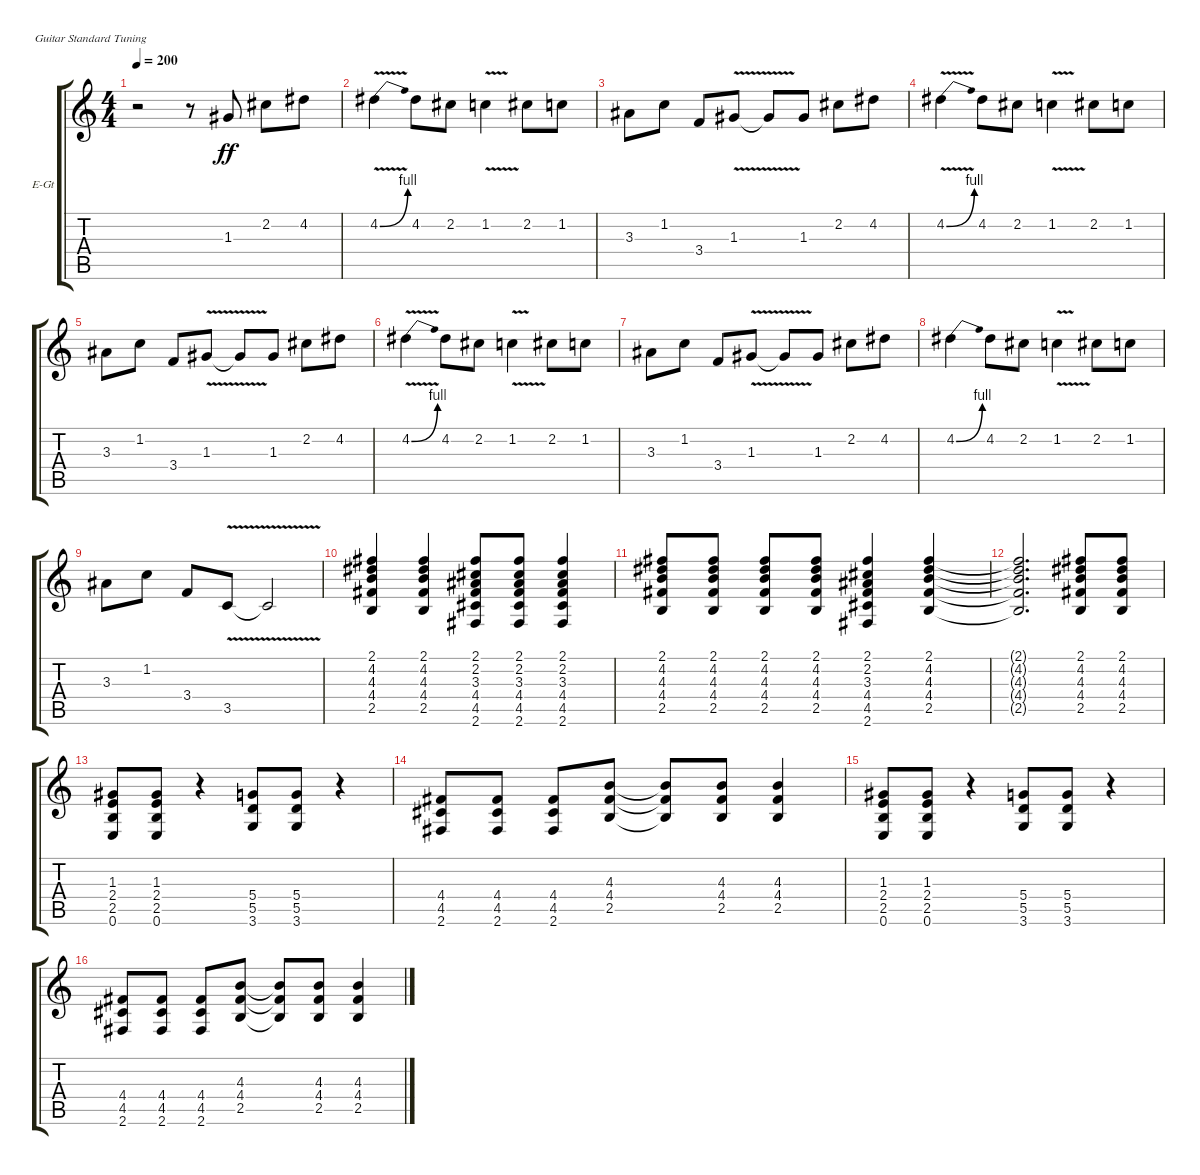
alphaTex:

\defaultSystemsLayout 4
\bracketExtendMode groupsimilarinstruments
\firstSystemTrackNameOrientation horizontal
\otherSystemsTrackNameOrientation horizontal
\track ("Electric Guitar (Drive)" "E-Gt") {instrument overdrivenguitar}
\staff {score tabs}
\tuning (E4 B3 G3 D3 A2 E2)
\ts (4 4)
\tempo 200
\clef g2
\ks c
r.2{dy ff instrument overdrivenguitar} r.8 1.3.8 2.2.8 4.2.8 |
4.2{be (bend 0 0 15 4) v}.4 4.2.8 2.2.8 1.2{v}.4 2.2.8 1.2.8 |
3.3.8 1.2.8 3.4.8 1.3{v}.8 1.3{v t}.8 1.3.8 2.2.8 4.2.8 |
4.2{be (bend 0 0 15 4) v}.4 4.2.8 2.2.8 1.2{v}.4 2.2.8 1.2.8 |
3.3.8 1.2.8 3.4.8 1.3{v}.8 1.3{v t}.8 1.3.8 2.2.8 4.2.8 |
4.2{be (bend 0 0 15 4) v}.4 4.2.8 2.2.8 1.2{v}.4 2.2.8 1.2.8 |
3.3.8 1.2.8 3.4.8 1.3{v}.8 1.3{v t}.8 1.3.8 2.2.8 4.2.8 |
4.2{be (bend 0 0 15 4)}.4 4.2.8 2.2.8 1.2{v}.4 2.2.8 1.2.8 |
3.3.8 1.2.8 3.4.8 3.5{v}.8 3.5{v t}.2 |
(2.5 4.4 4.3 4.2 2.1).4 (2.5 2.1 4.2 4.3 4.4).4 (2.6 4.5 4.4 3.3 2.2 2.1).8 (2.6 4.5 4.4 3.3 2.2 2.1).8 (2.6 4.5 4.4 3.3 2.2 2.1).4 |
(2.5 2.1 4.2 4.3 4.4).8 (2.5 2.1 4.2 4.3 4.4).8 (2.5 2.1 4.2 4.3 4.4).8 (2.5 2.1 4.2 4.3 4.4).8 (2.6 4.5 4.4 3.3 2.2 2.1).4 (2.5 2.1 4.2 4.3 4.4).4 |
(2.5{t} 4.4{t} 4.3{t} 4.2{t} 2.1{t}).2{d} (2.5 2.1 4.2 4.3 4.4).8 (2.5 4.4 4.3 4.2 2.1).8 |
(0.6 2.5 2.4 1.3).8 (0.6 2.5 2.4 1.3).8 r.4 (3.6 5.5 5.4).8 (5.4 5.5 3.6).8 r.4 |
(2.6 4.5 4.4).8 (2.6 4.5 4.4).8 (2.6 4.5 4.4).8 (2.5 4.4 4.3).8 (2.5{t} 4.3{t} 4.4{t}).8 (2.5 4.4 4.3).8 (2.5 4.3 4.4).4 |
(0.6 2.5 2.4 1.3).8 (0.6 2.5 2.4 1.3).8 r.4 (3.6 5.5 5.4).8 (5.4 5.5 3.6).8 r.4 |
(2.6 4.5 4.4).8 (2.6 4.5 4.4).8 (2.6 4.5 4.4).8 (2.5 4.4 4.3).8 (2.5{t} 4.3{t} 4.4{t}).8 (2.5 4.4 4.3).8 (2.5 4.3 4.4).4
